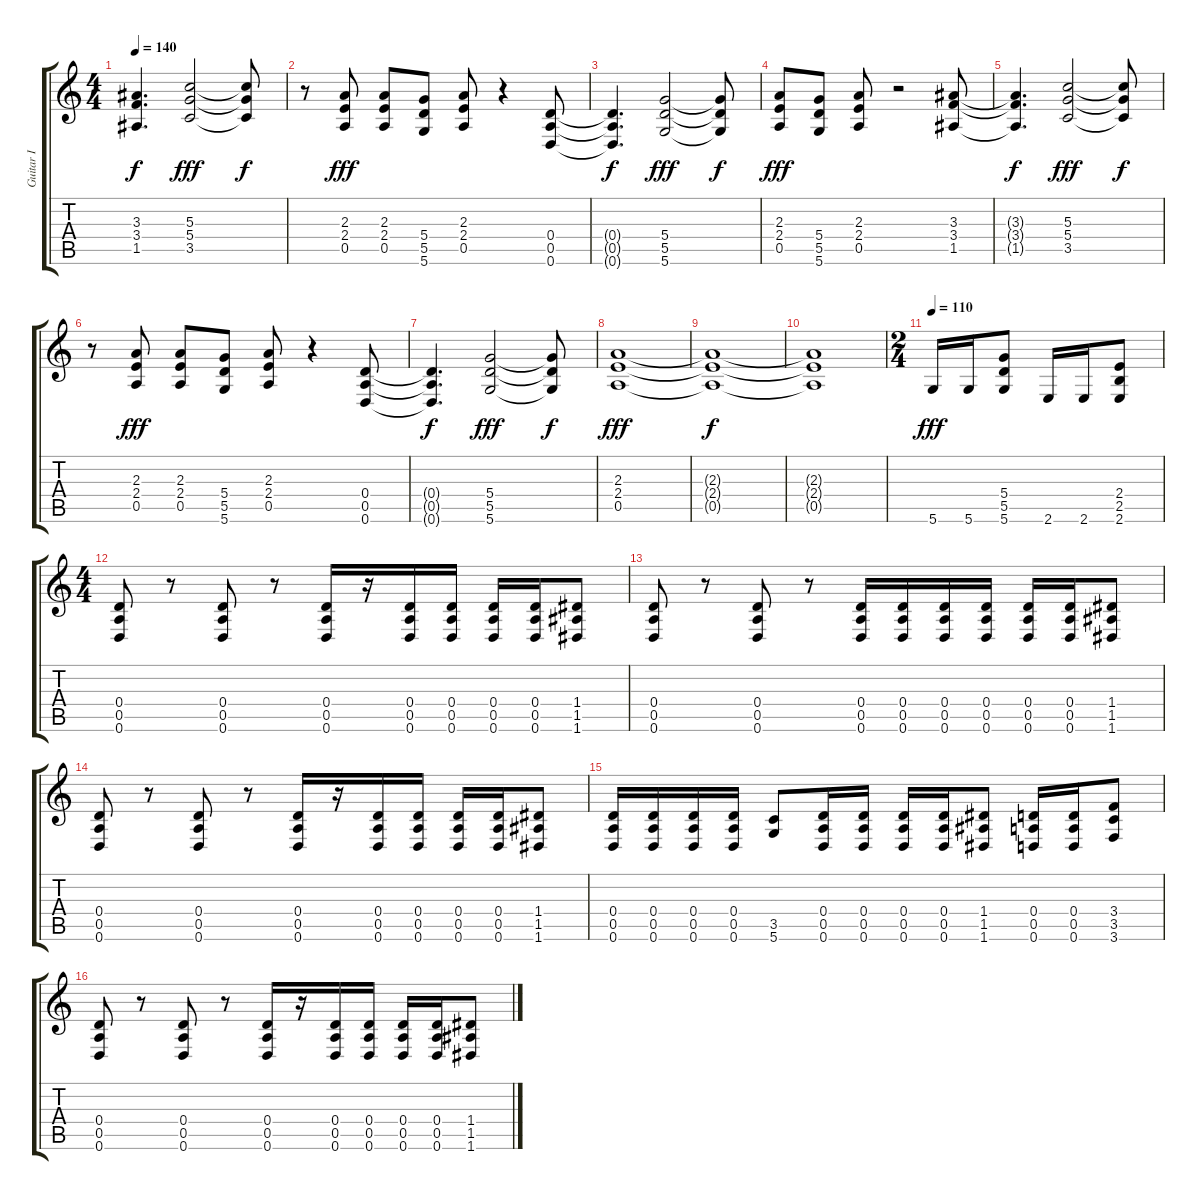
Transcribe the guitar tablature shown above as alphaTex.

\track ("Guitar I" "Guitar I") {instrument distortionguitar}
\staff {score tabs}
\tuning (E4 B3 G3 D3 A2 D2) {hide}
\ts (4 4)
\tempo 140
\clef g2
\ks c
(3.3{t} 3.4{t} 1.5{t}).4{d dy f} (5.3 5.4 3.5).2{dy fff} (5.3{t} 5.4{t} 3.5{t}).8{dy f} |
r.8 (2.3 2.4 0.5).8{dy fff} (2.3 2.4 0.5).8 (5.4 5.5 5.6).8 (2.3 2.4 0.5).8 r.4 (0.4 0.5 0.6).8 |
(0.4{t} 0.5{t} 0.6{t}).4{d dy f} (5.4 5.5 5.6).2{dy fff} (5.4{t} 5.5{t} 5.6{t}).8{dy f} |
(2.3 2.4 0.5).8{dy fff} (5.4 5.5 5.6).8 (2.3 2.4 0.5).8 r.2 (3.3 3.4 1.5).8 |
(3.3{t} 3.4{t} 1.5{t}).4{d dy f} (5.3 5.4 3.5).2{dy fff} (5.3{t} 5.4{t} 3.5{t}).8{dy f} |
r.8 (2.3 2.4 0.5).8{dy fff} (2.3 2.4 0.5).8 (5.4 5.5 5.6).8 (2.3 2.4 0.5).8 r.4 (0.4 0.5 0.6).8 |
(0.4{t} 0.5{t} 0.6{t}).4{d dy f} (5.4 5.5 5.6).2{dy fff} (5.4{t} 5.5{t} 5.6{t}).8{dy f} |
(2.3 2.4 0.5).1{dy fff} |
(2.3{t} 2.4{t} 0.5{t}).1{dy f} |
(2.3{t} 2.4{t} 0.5{t}).1 |
\ts (2 4)
\tempo 110
5.6.16{dy fff} 5.6.16 (5.4 5.5 5.6).8 2.6.16 2.6.16 (2.4 2.5 2.6).8 |
\ts (4 4)
(0.4 0.5 0.6).8 r.8 (0.4 0.5 0.6).8 r.8 (0.4 0.5 0.6).16 r.16 (0.4 0.5 0.6).16 (0.4 0.5 0.6).16 (0.4 0.5 0.6).16 (0.4 0.5 0.6).16 (1.4 1.5 1.6).8 |
(0.4 0.5 0.6).8 r.8 (0.4 0.5 0.6).8 r.8 (0.4 0.5 0.6).16 (0.4 0.5 0.6).16 (0.4 0.5 0.6).16 (0.4 0.5 0.6).16 (0.4 0.5 0.6).16 (0.4 0.5 0.6).16 (1.4 1.5 1.6).8 |
(0.4 0.5 0.6).8 r.8 (0.4 0.5 0.6).8 r.8 (0.4 0.5 0.6).16 r.16 (0.4 0.5 0.6).16 (0.4 0.5 0.6).16 (0.4 0.5 0.6).16 (0.4 0.5 0.6).16 (1.4 1.5 1.6).8 |
(0.4 0.5 0.6).16 (0.4 0.5 0.6).16 (0.4 0.5 0.6).16 (0.4 0.5 0.6).16 (3.5 5.6).8 (0.4 0.5 0.6).16 (0.4 0.5 0.6).16 (0.4 0.5 0.6).16 (0.4 0.5 0.6).16 (1.4 1.5 1.6).8 (0.4 0.5 0.6).16 (0.4 0.5 0.6).16 (3.4 3.5 3.6).8 |
(0.4 0.5 0.6).8 r.8 (0.4 0.5 0.6).8 r.8 (0.4 0.5 0.6).16 r.16 (0.4 0.5 0.6).16 (0.4 0.5 0.6).16 (0.4 0.5 0.6).16 (0.4 0.5 0.6).16 (1.4 1.5 1.6).8
